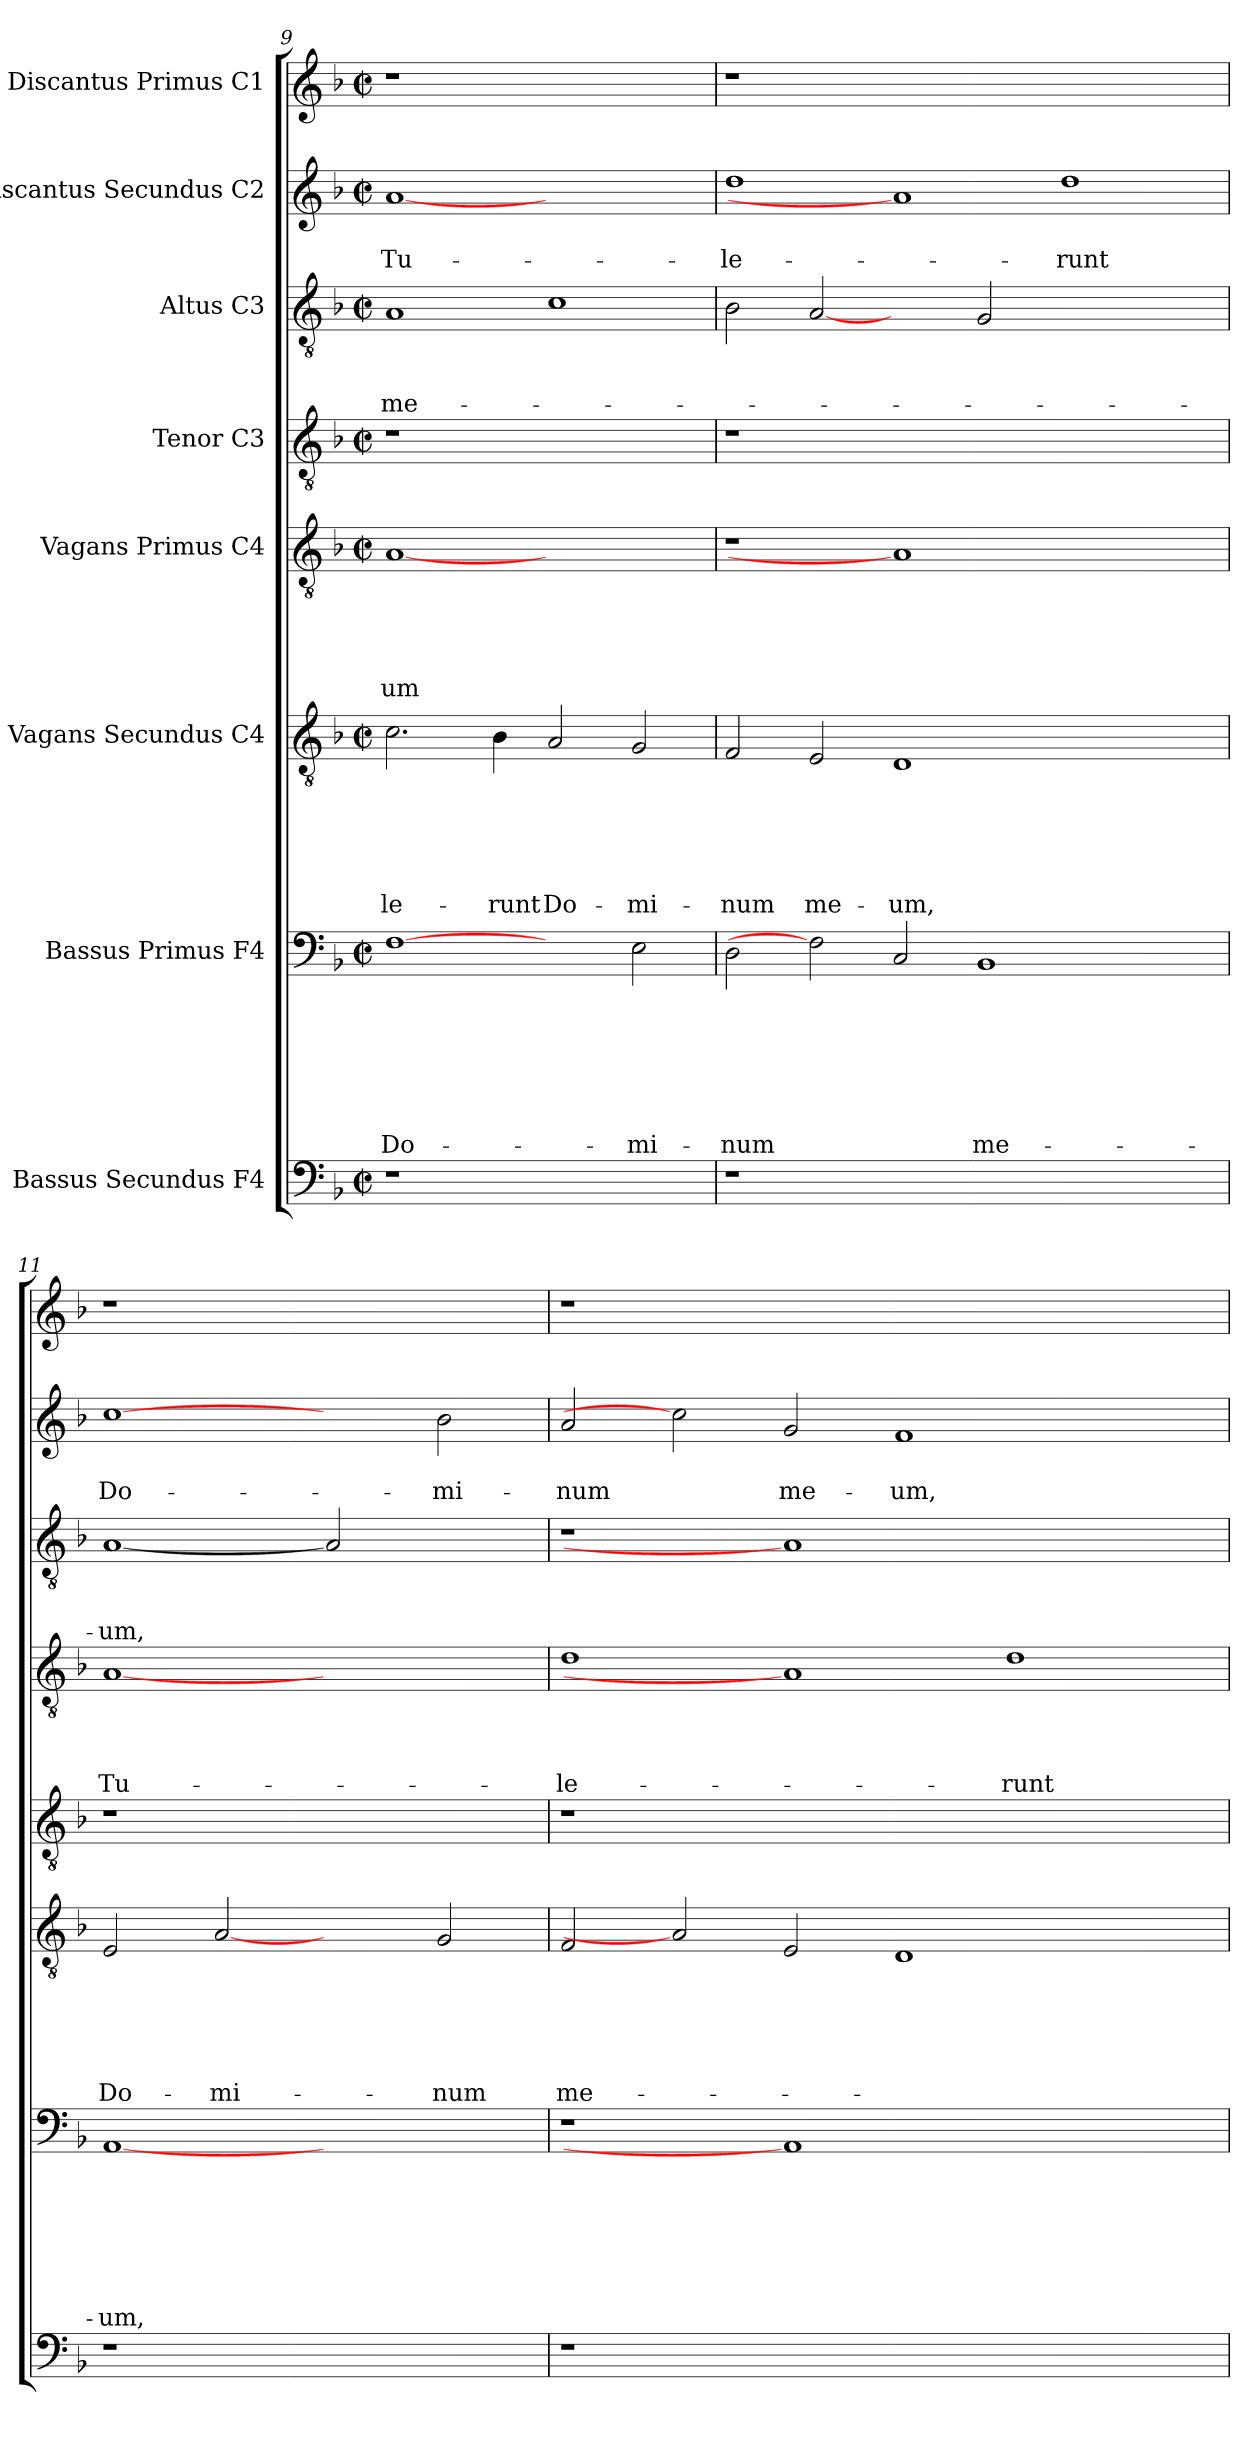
**kern	**kern	**text	**text	**text	**text	**text	**text	**text	**kern	**text	**text	**text	**text	**text	**text	**kern	**text	**text	**text	**text	**text	**kern	**text	**text	**text	**text	**kern	**text	**text	**text	**kern	**text	**text	**kern
*part8	*part7	*part7	*part7	*part7	*part7	*part7	*part7	*part7	*part6	*part6	*part6	*part6	*part6	*part6	*part6	*part5	*part5	*part5	*part5	*part5	*part5	*part4	*part4	*part4	*part4	*part4	*part3	*part3	*part3	*part3	*part2	*part2	*part2	*part1
*staff8	*staff7	*staff7	*staff7	*staff7	*staff7	*staff7	*staff7	*staff7	*staff6	*staff6	*staff6	*staff6	*staff6	*staff6	*staff6	*staff5	*staff5	*staff5	*staff5	*staff5	*staff5	*staff4	*staff4	*staff4	*staff4	*staff4	*staff3	*staff3	*staff3	*staff3	*staff2	*staff2	*staff2	*staff1
*I"Bassus  Secundus F4	*I"Bassus  Primus  F4	*	*	*	*	*	*	*	*I"Vagans  Secundus C4	*	*	*	*	*	*	*I"Vagans  Primus  C4	*	*	*	*	*	*I"Tenor C3	*	*	*	*	*I"Altus C3	*	*	*	*I"Discantus  Secundus C2	*	*	*I"Discantus  Primus C1
*clefF4	*clefF4	*	*	*	*	*	*	*	*clefGv2	*	*	*	*	*	*	*clefGv2	*	*	*	*	*	*clefGv2	*	*	*	*	*clefGv2	*	*	*	*clefG2	*	*	*clefG2
*k[b-]	*k[b-]	*	*	*	*	*	*	*	*k[b-]	*	*	*	*	*	*	*k[b-]	*	*	*	*	*	*k[b-]	*	*	*	*	*k[b-]	*	*	*	*k[b-]	*	*	*k[b-]
*F:	*F:	*	*	*	*	*	*	*	*F:	*	*	*	*	*	*	*F:	*	*	*	*	*	*F:	*	*	*	*	*F:	*	*	*	*F:	*	*	*F:
*M2/2	*M2/2	*	*	*	*	*	*	*	*M2/2	*	*	*	*	*	*	*M2/2	*	*	*	*	*	*M2/2	*	*	*	*	*M2/2	*	*	*	*M2/2	*	*	*M2/2
*met(c|)	*met(c|)	*	*	*	*	*	*	*	*met(c|)	*	*	*	*	*	*	*met(c|)	*	*	*	*	*	*met(c|)	*	*	*	*	*met(c|)	*	*	*	*met(c|)	*	*	*met(c|)
=9	=9	=9	=9	=9	=9	=9	=9	=9	=9	=9	=9	=9	=9	=9	=9	=9	=9	=9	=9	=9	=9	=9	=9	=9	=9	=9	=9	=9	=9	=9	=9	=9	=9	=9
1r	[1F	.	.	.	.	.	.	Do-	2.c\	.	.	.	.	.	-le-	[1A	.	.	.	.	-um	1r	.	.	.	.	1A	.	.	me-	[1a	.	Tu-	1r
.	.	.	.	.	.	.	.	.	4B-\	.	.	.	.	.	-runt	.	.	.	.	.	.	.	.	.	.	.	.	.	.	.	.	.	.	.
1ryy	2ryy	.	.	.	.	.	.	.	2A/	.	.	.	.	.	Do-	1ryy	.	.	.	.	.	1ryy	.	.	.	.	1c	.	.	.	1ryy	.	.	1ryy
.	2E\	.	.	.	.	.	.	-mi-	2G/	.	.	.	.	.	-mi-	.	.	.	.	.	.	.	.	.	.	.	.	.	.	.	.	.	.	.
=10	=10	=10	=10	=10	=10	=10	=10	=10	=10	=10	=10	=10	=10	=10	=10	=10	=10	=10	=10	=10	=10	=10	=10	=10	=10	=10	=10	=10	=10	=10	=10	=10	=10	=10
1r	2D\	.	.	.	.	.	.	-num	2F/	.	.	.	.	.	-num	1r	.	.	.	.	.	1r	.	.	.	.	2B-\	.	.	.	1dd	.	-le-	1r
.	2F]	.	.	.	.	.	.	.	2E/	.	.	.	.	.	me-	.	.	.	.	.	.	.	.	.	.	.	[2A	.	.	.	.	.	.	.
0ryy	2C/	.	.	.	.	.	.	.	1D	.	.	.	.	.	-um,	1A]	.	.	.	.	.	0ryy	.	.	.	.	2ryy	.	.	.	1a]	.	.	0ryy
.	1BB-	.	.	.	.	.	.	me-	.	.	.	.	.	.	.	.	.	.	.	.	.	.	.	.	.	.	2G/	.	.	.	.	.	.	.
.	.	.	.	.	.	.	.	.	1ryy	.	.	.	.	.	.	1ryy	.	.	.	.	.	.	.	.	.	.	1ryy	.	.	.	1dd	.	-runt	.
.	2ryy	.	.	.	.	.	.	.	.	.	.	.	.	.	.	.	.	.	.	.	.	.	.	.	.	.	.	.	.	.	.	.	.	.
=11	=11	=11	=11	=11	=11	=11	=11	=11	=11	=11	=11	=11	=11	=11	=11	=11	=11	=11	=11	=11	=11	=11	=11	=11	=11	=11	=11	=11	=11	=11	=11	=11	=11	=11
1r	[1AA	.	.	.	.	.	.	-um,	2E/	.	.	.	.	.	Do-	1r	.	.	.	.	.	[1A	.	.	.	Tu-	[1A	.	.	-um,	[1cc	.	Do-	1r
.	.	.	.	.	.	.	.	.	[2A	.	.	.	.	.	-mi-	.	.	.	.	.	.	.	.	.	.	.	.	.	.	.	.	.	.	.
1ryy	1ryy	.	.	.	.	.	.	.	2ryy	.	.	.	.	.	.	1ryy	.	.	.	.	.	1ryy	.	.	.	.	2A]	.	.	.	2ryy	.	.	1ryy
.	.	.	.	.	.	.	.	.	2G/	.	.	.	.	.	-num	.	.	.	.	.	.	.	.	.	.	.	2ryy	.	.	.	2b-\	.	-mi-	.
=12	=12	=12	=12	=12	=12	=12	=12	=12	=12	=12	=12	=12	=12	=12	=12	=12	=12	=12	=12	=12	=12	=12	=12	=12	=12	=12	=12	=12	=12	=12	=12	=12	=12	=12
1r	1r	.	.	.	.	.	.	.	2F/	.	.	.	.	.	me-	1r	.	.	.	.	.	1d	.	.	.	-le-	1r	.	.	.	2a/	.	-num	1r
.	.	.	.	.	.	.	.	.	2A]	.	.	.	.	.	.	.	.	.	.	.	.	.	.	.	.	.	.	.	.	.	2cc]	.	.	.
0ryy	1AA]	.	.	.	.	.	.	.	2E/	.	.	.	.	.	.	0ryy	.	.	.	.	.	1A]	.	.	.	.	1A]	.	.	.	2g/	.	me-	0ryy
.	.	.	.	.	.	.	.	.	1D	.	.	.	.	.	.	.	.	.	.	.	.	.	.	.	.	.	.	.	.	.	1f	.	-um,	.
.	1ryy	.	.	.	.	.	.	.	.	.	.	.	.	.	.	.	.	.	.	.	.	1d	.	.	.	-runt	1ryy	.	.	.	.	.	.	.
.	.	.	.	.	.	.	.	.	2ryy	.	.	.	.	.	.	.	.	.	.	.	.	.	.	.	.	.	.	.	.	.	2ryy	.	.	.
=	=	=	=	=	=	=	=	=	=	=	=	=	=	=	=	=	=	=	=	=	=	=	=	=	=	=	=	=	=	=	=	=	=	=
*-	*-	*-	*-	*-	*-	*-	*-	*-	*-	*-	*-	*-	*-	*-	*-	*-	*-	*-	*-	*-	*-	*-	*-	*-	*-	*-	*-	*-	*-	*-	*-	*-	*-	*-
